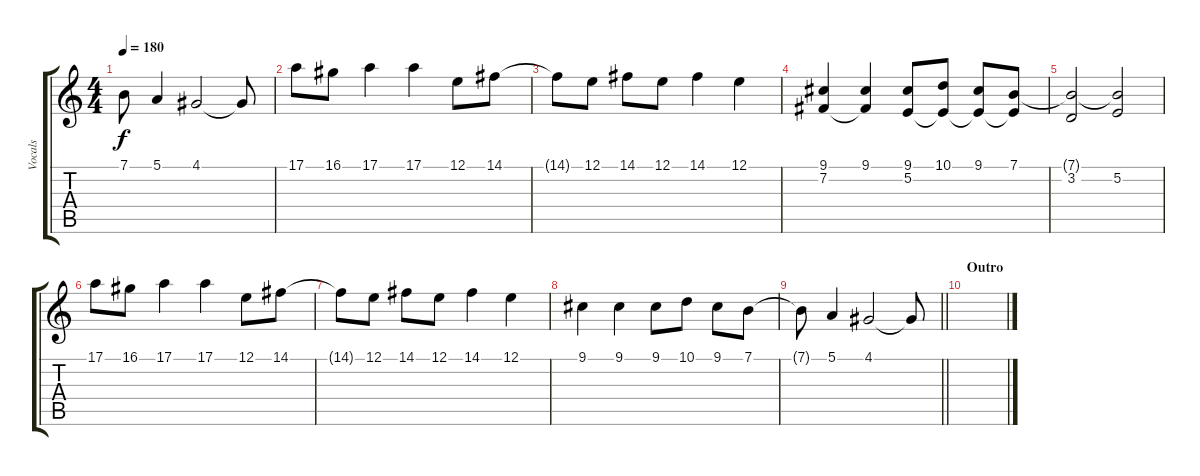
\track ("Vocals" "Vocals") {instrument lead2sawtooth}
\staff {score tabs}
\tuning (E4 B3 G3 D3 A2 E2) {hide}
\ts (4 4)
\tempo 180
\clef g2
\ks c
7.1{t}.8{dy f} 5.1.4 4.1.2 4.1{t}.8 |
17.1.8 16.1.8 17.1.4 17.1.4 12.1.8 14.1.8 |
14.1{t}.8 12.1.8 14.1.8 12.1.8 14.1.4 12.1.4 |
(9.1 7.2).4 (9.1 7.2{t}).4 (9.1 5.2).8 (10.1 5.2{t}).8 (9.1 5.2{t}).8 (7.1 5.2{t}).8 |
(7.1{t} 3.2).2 (7.1{t} 5.2).2 |
17.1.8 16.1.8 17.1.4 17.1.4 12.1.8 14.1.8 |
14.1{t}.8 12.1.8 14.1.8 12.1.8 14.1.4 12.1.4 |
9.1.4 9.1.4 9.1.8 10.1.8 9.1.8 7.1.8 |
\barLineRight lightlight
7.1{t}.8 5.1.4 4.1.2 4.1{t}.8 |
\section ("" "Outro")
